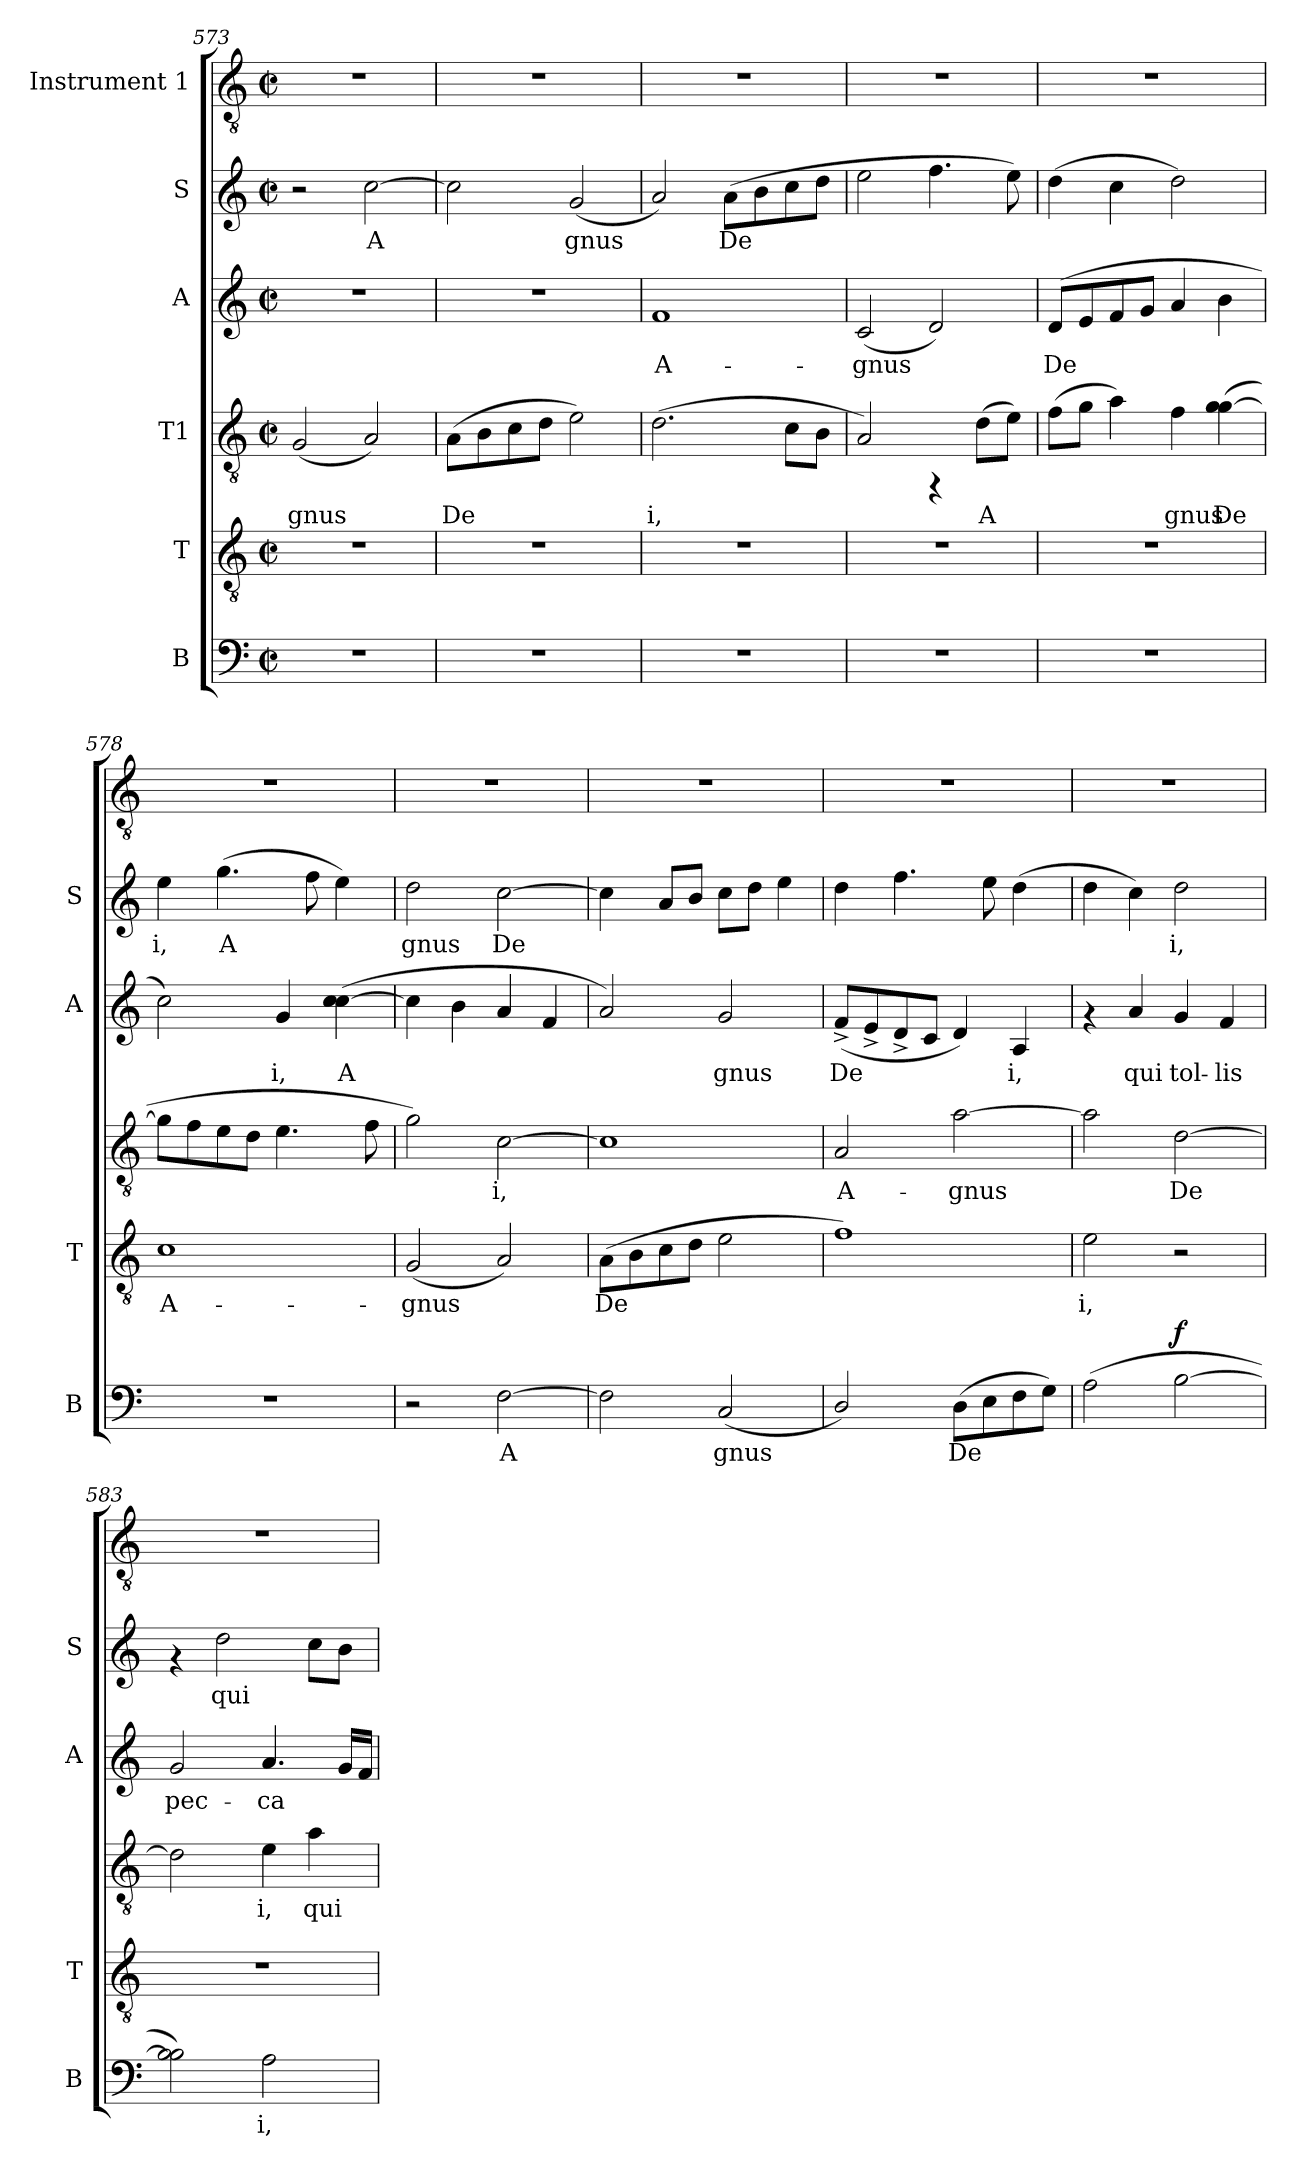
**kern	**text	**dynam	**kern	**text	**kern	**text	**kern	**text	**kern	**text	**kern
*part6	*part6	*part6	*part5	*part5	*part4	*part4	*part3	*part3	*part2	*part2	*part1
*staff6	*staff6	*staff6	*staff5	*staff5	*staff4	*staff4	*staff3	*staff3	*staff2	*staff2	*staff1
*I"B	*	*	*I"T	*	*I"T1	*	*I"A	*	*I"S	*	*I"Instrument 1
*I'B	*	*	*I'T	*	*	*	*I'A	*	*I'S	*	*
*clefF4	*	*	*clefGv2	*	*clefGv2	*	*clefG2	*	*clefG2	*	*clefGv2
*k[]	*	*	*k[]	*	*k[]	*	*k[]	*	*k[]	*	*k[]
*C:	*	*	*C:	*	*C:	*	*C:	*	*C:	*	*C:
*M2/2	*	*	*M2/2	*	*M2/2	*	*M2/2	*	*M2/2	*	*M2/2
*met(c|)	*	*	*met(c|)	*	*met(c|)	*	*met(c|)	*	*met(c|)	*	*met(c|)
=573	=573	=573	=573	=573	=573	=573	=573	=573	=573	=573	=573
!	!	!	!	!	!	!LO:LY:b:cj	!	!	!	!	!
1r	.	.	1r	.	(<2G/	-gnus	1r	.	2r	.	1r
!	!	!	!	!	!	!LO:LY:b:cj	!	!	!	!LO:LY:b:cj	!
.	.	.	.	.	2A/)	.	.	.	[>2cc\	A-	.
=574	=574	=574	=574	=574	=574	=574	=574	=574	=574	=574	=574
!	!	!	!	!	!	!LO:LY:b:cj	!	!	!	!LO:LY:b:cj	!
1r	.	.	1r	.	(>8A\L	De-	1r	.	2cc\]	--	1r
!	!	!	!	!	!	!LO:LY:b:cj	!	!	!	!	!
.	.	.	.	.	8B\	-	.	.	.	.	.
!	!	!	!	!	!	!LO:LY:b:cj	!	!	!	!	!
.	.	.	.	.	8c\	.	.	.	.	.	.
!	!	!	!	!	!	!LO:LY:b:cj	!	!	!	!	!
.	.	.	.	.	8d\J	.	.	.	.	.	.
!	!	!	!	!	!	!LO:LY:b:cj	!	!	!	!LO:LY:b:cj	!
.	.	.	.	.	2e\)	.	.	.	(<2g/	-gnus	.
=575	=575	=575	=575	=575	=575	=575	=575	=575	=575	=575	=575
!	!	!	!	!	!	!LO:LY:b:cj	!	!LO:LY:b:cj	!	!LO:LY:b:cj	!
1r	.	.	1r	.	(>2.d\	i,	1f	A-	2a/)	.	1r
!	!	!	!	!	!	!	!	!	!	!LO:LY:b:cj	!
.	.	.	.	.	.	.	.	.	(>8a\L	De-	.
!	!	!	!	!	!	!	!	!	!	!LO:LY:b:cj	!
.	.	.	.	.	.	.	.	.	8b\	-	.
!	!	!	!	!	!	!LO:LY:b:cj	!	!	!	!LO:LY:b:cj	!
.	.	.	.	.	8c\L	.	.	.	8cc\	.	.
!	!	!	!	!	!	!LO:LY:b:cj	!	!	!	!LO:LY:b:cj	!
.	.	.	.	.	8B\J	.	.	.	8dd\J	.	.
=576	=576	=576	=576	=576	=576	=576	=576	=576	=576	=576	=576
!	!	!	!	!	!	!LO:LY:b:cj	!	!LO:LY:b:cj	!	!	!
1r	.	.	1r	.	2A/)	.	(<2c/	-gnus	2ee\	.	1r
!	!	!	!	!	!	!	!	!LO:LY:b:cj	!	!	!
.	.	.	.	.	4rFF	.	2d/)	.	4.ff\	.	.
!	!	!	!	!	!	!LO:LY:b:cj	!	!	!	!	!
.	.	.	.	.	(>8d\L	A-	.	.	.	.	.
!	!	!	!	!	!	!LO:LY:b:cj	!	!	!	!	!
.	.	.	.	.	8e\J)	-	.	.	8ee\)	.	.
!!LO:PB:g=z
=577	=577	=577	=577	=577	=577	=577	=577	=577	=577	=577	=577
!	!	!	!	!	!	!LO:LY:b:cj	!	!LO:LY:b:cj	!	!	!
1r	.	.	1r	.	(>8f\L	-	(<8d/L	De-	(>4dd\	.	1r
!	!	!	!	!	!	!LO:LY:b:cj	!	!LO:LY:b:cj	!	!	!
.	.	.	.	.	8g\J	--	8e/	-	.	.	.
!	!	!	!	!	!	!LO:LY:b:cj	!	!LO:LY:b:cj	!	!	!
.	.	.	.	.	4a\)	--	8f/	.	4cc\	.	.
!	!	!	!	!	!	!	!	!LO:LY:b:cj	!	!	!
.	.	.	.	.	.	.	8g/J	.	.	.	.
!	!	!	!	!	!	!LO:LY:b:cj	!	!LO:LY:b:cj	!	!	!
.	.	.	.	.	4f\	-gnus	4a/	.	2dd\)	.	.
!	!	!	!	!	!	!LO:LY:b:cj	!	!LO:LY:b:cj	!	!	!
.	.	.	.	.	(>4g\ [>4g\	De-	4b\	.	.	.	.
=578	=578	=578	=578	=578	=578	=578	=578	=578	=578	=578	=578
!	!	!	!	!LO:LY:b:cj	!	!	!	!LO:LY:b:cj	!	!LO:LY:b:cj	!
1r	.	.	1c	A-	8g\L]	.	2cc\)	-	4ee\	i,	1r
.	.	.	.	.	8f\	.	.	.	.	.	.
!	!	!	!	!	!	!	!	!	!	!LO:LY:b:cj	!
.	.	.	.	.	8e\	.	.	.	(>4.gg\	A-	.
.	.	.	.	.	8d\J	.	.	.	.	.	.
!	!	!	!	!	!	!	!	!LO:LY:b:cj	!	!	!
.	.	.	.	.	4.e\	.	4g/	-i,	.	.	.
!	!	!	!	!	!	!	!	!	!	!LO:LY:b:cj	!
.	.	.	.	.	.	.	.	.	8ff\	-	.
!	!	!	!	!	!	!	!	!LO:LY:b:cj	!	!LO:LY:b:cj	!
.	.	.	.	.	.	.	(>4cc\ [>4cc\	A-	4ee\)	.	.
.	.	.	.	.	8f\	.	.	.	.	.	.
=579	=579	=579	=579	=579	=579	=579	=579	=579	=579	=579	=579
!	!	!	!	!LO:LY:b:cj	!	!LO:LY:b:cj	!	!	!	!LO:LY:b:cj	!
2r	.	.	(<2G/	-gnus	2g\)	--	4cc\]	.	2dd\	gnus	1r
.	.	.	.	.	.	.	4b\	.	.	.	.
!	!LO:LY:b:cj	!	!	!LO:LY:b:cj	!	!LO:LY:b:cj	!	!	!	!LO:LY:b:cj	!
[>2F\	A-	.	2A/)	.	[>2c\	-i,	4a/	.	[>2cc\	De-	.
.	.	.	.	.	.	.	4f/	.	.	.	.
=580	=580	=580	=580	=580	=580	=580	=580	=580	=580	=580	=580
!	!LO:LY:b:cj	!	!	!LO:LY:b:cj	!	!	!	!LO:LY:b:cj	!	!	!
2F\]	--	.	(>8A\L	De-	1c]	.	2a/)	--	4cc\]	.	1r
!	!	!	!	!LO:LY:b:cj	!	!	!	!	!	!	!
.	.	.	8B\	-	.	.	.	.	.	.	.
!	!	!	!	!LO:LY:b:cj	!	!	!	!	!	!	!
.	.	.	8c\	.	.	.	.	.	8a/L	.	.
!	!	!	!	!LO:LY:b:cj	!	!	!	!	!	!	!
.	.	.	8d\J	.	.	.	.	.	8b/J	.	.
!	!LO:LY:b:cj	!	!	!LO:LY:b:cj	!	!	!	!LO:LY:b:cj	!	!	!
(<2C/	-gnus	.	2e\	.	.	.	2g/	-gnus	8cc\L	.	.
.	.	.	.	.	.	.	.	.	8dd\J	.	.
.	.	.	.	.	.	.	.	.	4ee\	.	.
=581	=581	=581	=581	=581	=581	=581	=581	=581	=581	=581	=581
!	!LO:LY:b:cj	!	!	!	!	!LO:LY:b:cj	!	!LO:LY:b:cj	!	!	!
2D/)	.	.	1f)	.	2A/	A-	(<8f^>/L	De-	4dd\	.	1r
!	!	!	!	!	!	!	!	!LO:LY:b:cj	!	!	!
.	.	.	.	.	.	.	8e^>/	--	.	.	.
!	!	!	!	!	!	!	!	!LO:LY:b:cj	!	!	!
.	.	.	.	.	.	.	8d^>/	--	4.ff\	.	.
!	!	!	!	!	!	!	!	!LO:LY:b:cj	!	!	!
.	.	.	.	.	.	.	8c/J	--	.	.	.
!	!LO:LY:b:cj	!	!	!	!	!LO:LY:b:cj	!	!LO:LY:b:cj	!	!	!
(>8D\L	De-	.	.	.	[>2a\	-gnus	4d/)	--	.	.	.
!	!LO:LY:b:cj	!	!	!	!	!	!	!	!	!	!
8E\	-	.	.	.	.	.	.	.	8ee\	.	.
!	!LO:LY:b:cj	!	!	!	!	!	!	!LO:LY:b:cj	!	!	!
8F\	.	.	.	.	.	.	4A/	-i,	(>4dd\	.	.
!	!LO:LY:b:cj	!	!	!	!	!	!	!	!	!	!
8G\J)	.	.	.	.	.	.	.	.	.	.	.
!!LO:PB:g=z
=582	=582	=582	=582	=582	=582	=582	=582	=582	=582	=582	=582
!	!	!	!	!LO:LY:b:cj	!	!LO:LY:b:cj	!	!	!	!LO:LY:b:cj	!
(>2A\	.	.	2e\	i,	2a\]	.	4rf	.	4dd\	--	1r
!	!	!	!	!	!	!	!	!LO:LY:b:cj	!	!LO:LY:b:cj	!
.	.	.	.	.	.	.	4a/	qui	4cc\)	--	.
!	!	!LO:DY:a	!	!	!	!LO:LY:b:cj	!	!LO:LY:b:cj	!	!LO:LY:b:cj	!
[>2B\	.	f	2r	.	[>2d\	De-	4g/	tol-	2dd\	-i,	.
!	!	!	!	!	!	!	!	!LO:LY:b:cj	!	!	!
.	.	.	.	.	.	.	4f/	-lis	.	.	.
=583	=583	=583	=583	=583	=583	=583	=583	=583	=583	=583	=583
!	!LO:LY:b:cj	!	!	!	!	!LO:LY:b:cj	!	!LO:LY:b:cj	!	!	!
2B\ 2B\])	-	.	1r	.	2d\]	--	2g/	pec-	4rf	.	1r
!	!	!	!	!	!	!	!	!	!	!LO:LY:b:cj	!
.	.	.	.	.	.	.	.	.	2dd\	qui	.
!	!LO:LY:b:cj	!	!	!	!	!LO:LY:b:cj	!	!LO:LY:b:cj	!	!	!
2A\	-i,	.	.	.	4e\	-i,	4.a/	-ca-	.	.	.
!	!	!	!	!	!	!LO:LY:b:cj	!	!	!	!LO:LY:b:cj	!
.	.	.	.	.	4a\	qui	.	.	8cc\L	.	.
!	!	!	!	!	!	!	!	!LO:LY:b:cj	!	!LO:LY:b:cj	!
.	.	.	.	.	.	.	16g/L	-	8b\J	.	.
!	!	!	!	!	!	!	!	!LO:LY:b:cj	!	!	!
.	.	.	.	.	.	.	16f/J	.	.	.	.
=	=	=	=	=	=	=	=	=	=	=	=
*-	*-	*-	*-	*-	*-	*-	*-	*-	*-	*-	*-
